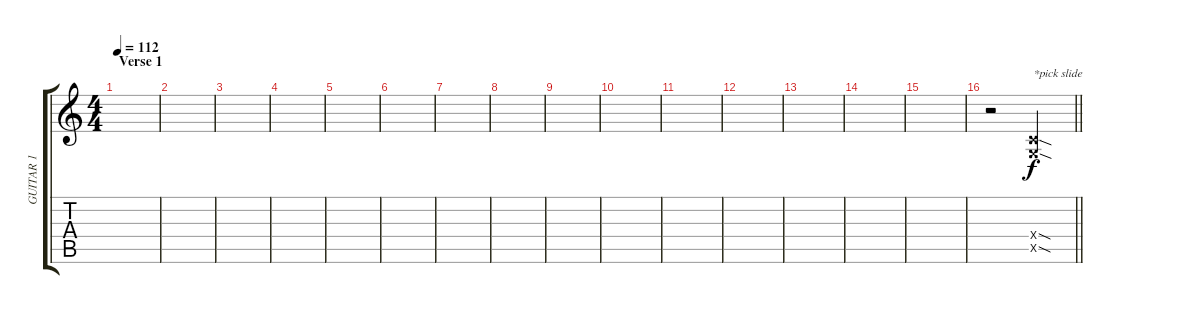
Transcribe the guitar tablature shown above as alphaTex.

\track ("GUITAR 1" "GUITAR 1") {instrument overdrivenguitar}
\staff {score tabs}
\tuning (D4 A3 F3 C3 G2 D2) {hide}
\ts (4 4)
\section ("" "Verse 1")
\tempo 112
\clef g2
\ks c
|
|
|
|
|
|
|
|
|
|
|
|
|
|
|
\barLineRight lightlight
r.2 (0.4{sod x} 0.5{sod x}).2{txt "*pick slide"}
